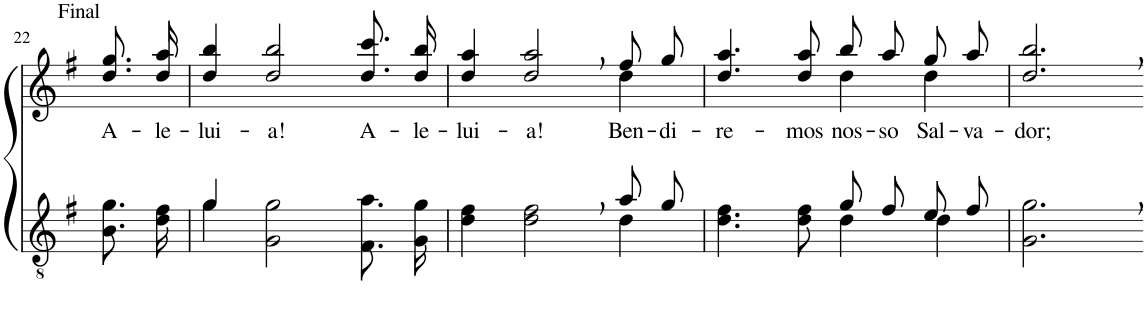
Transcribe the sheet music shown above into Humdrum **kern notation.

**kern	**kern	**text
*part2	*part1	*part1
*staff2	*staff1	*staff1
*I"Parte III e IV	*I"Parte I e II	*
!!LO:PB:g=z
*clefGv2	*clefG2	*
*Trd5c9	*Trd5c9	*
*k[f#]	*k[f#]	*
*M4/4	*M4/4	*
=22	=22	=22
!	!LO:TX:a:t=Final	!
!	!	!LO:LY:b
8.B\ 8.g\L	8.dd\ 8.gg\L	A-
!	!	!LO:LY:b
16d\ 16f#\Jk	16dd\ 16aa\Jk	-le-
=23	=23	=23
*^	*	*
!	!	!	!LO:LY:b
4g/	4g\	4dd/ 4bb/	-lui-
!	!	!	!LO:LY:b
2.ryy	2G\ 2g\	2dd/ 2bb/	-a!
!	!	!	!LO:LY:b
.	8.F#\ 8.a\L	8.dd\ 8.ccc\L	A-
!	!	!	!LO:LY:b
.	16G\ 16g\Jk	16dd\ 16bb\Jk	-le-
=24	=24	=24	=24
!	!	!	!LO:LY:b
*	*	*^	*
2.ryy	4d\ 4f#\	4dd/ 4aa/	2.ryy	-lui-
!	!	!	!	!LO:LY:b
.	2d\ 2f#\	2dd/, 2aa/,	.	-a!
!	!	!	!	!LO:LY:b
8a/L	4d\	8ff#/L	4dd\	Ben-
!	!	!	!	!LO:LY:b
8g/J	.	8gg/J	.	-di-
=25	=25	=25	=25	=25
!	!	!	!	!LO:LY:b
2ryy	4.d\ 4.f#\	4.dd/ 4.aa/	2ryy	-re-
!	!	!	!	!LO:LY:b
.	8d\ 8f#\	8dd/ 8aa/	.	-mos
!	!	!	!	!LO:LY:b
8g/L	4d\	8bb/L	4dd\	nos-
!	!	!	!	!LO:LY:b
8f#/J	.	8aa/J	.	-so
!	!	!	!	!LO:LY:b
8e/L	4d\	8gg/L	4dd\	Sal-
!	!	!	!	!LO:LY:b
8f#/J	.	8aa/J	.	va-
*v	*v	*	*	*
*	*v	*v	*
=26	=26	=26
!	!	!LO:LY:b
2.G\, 2.g\,	2.dd/, 2.bb/,	-dor;
=-	=-	=-
*-	*-	*-
